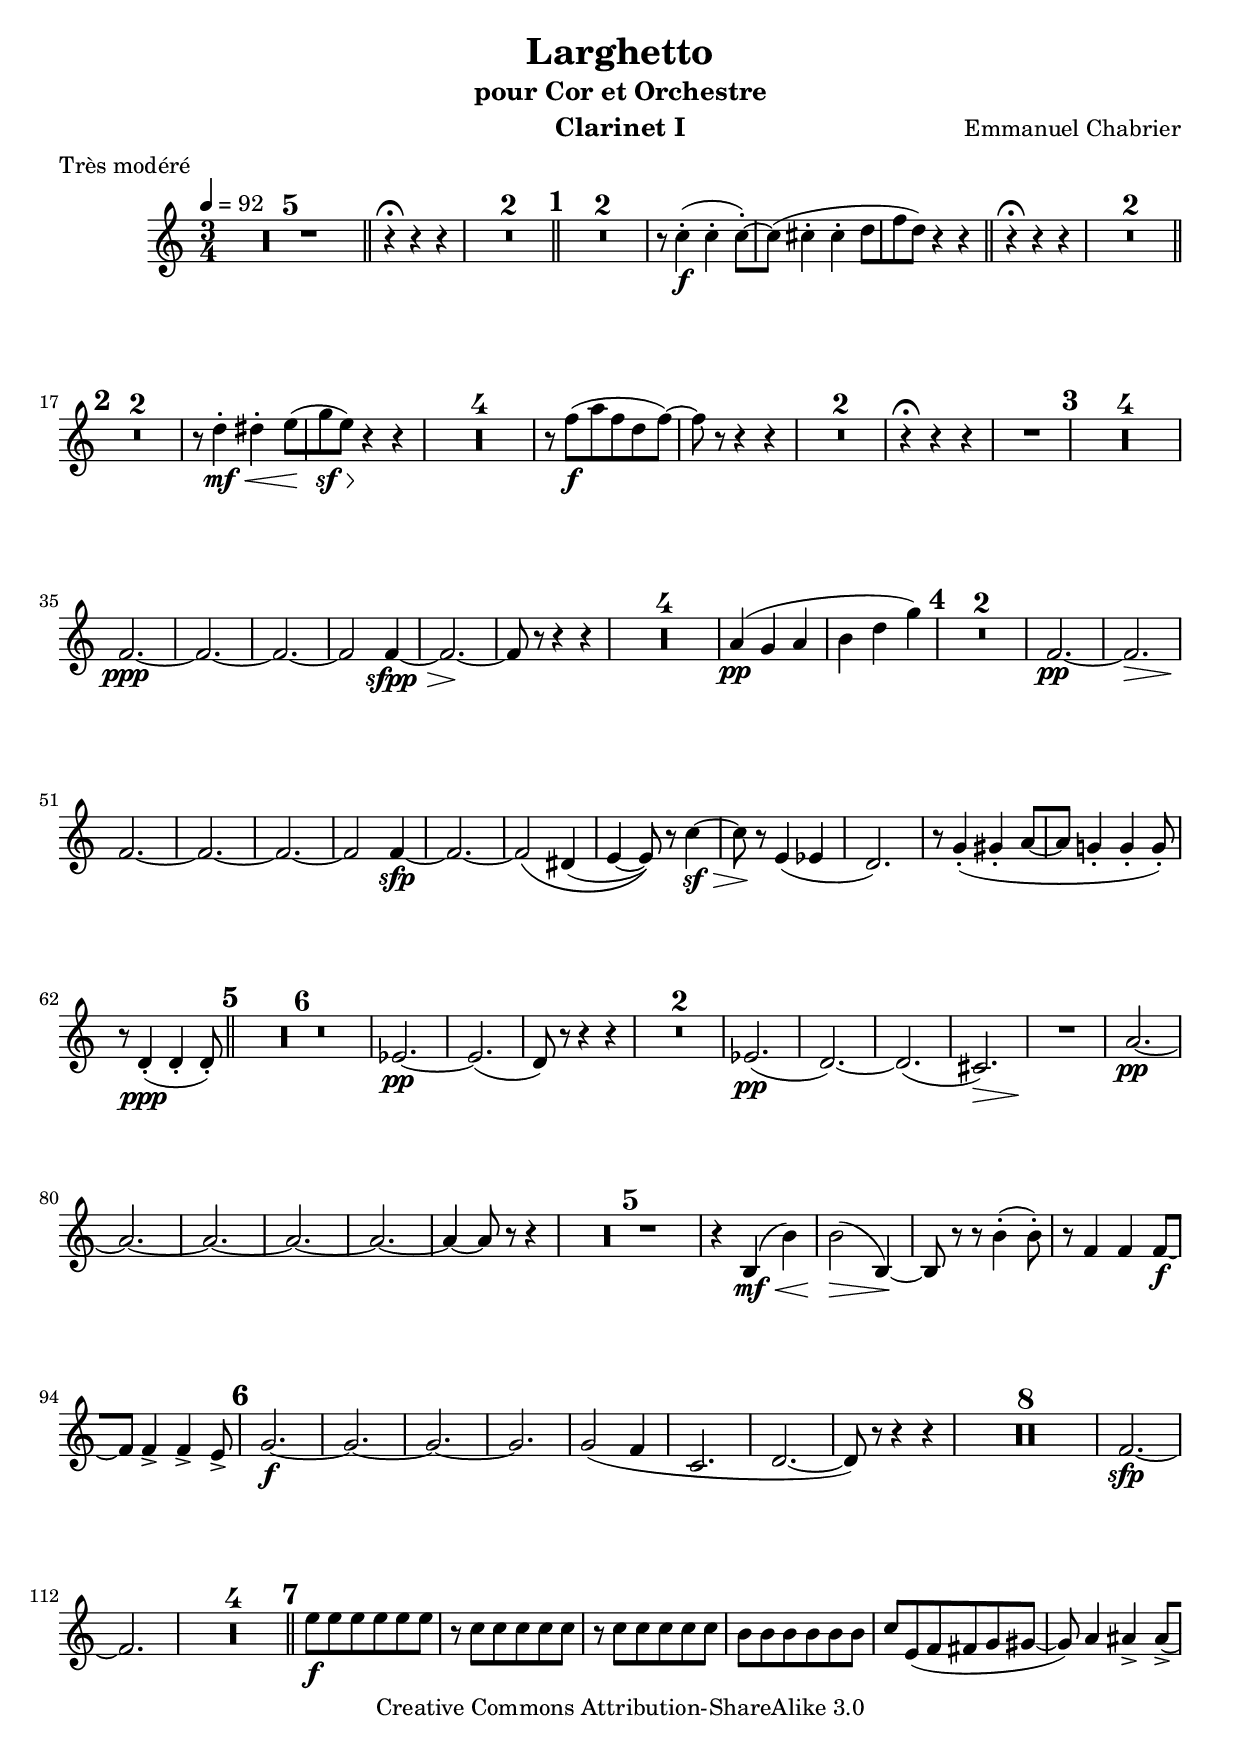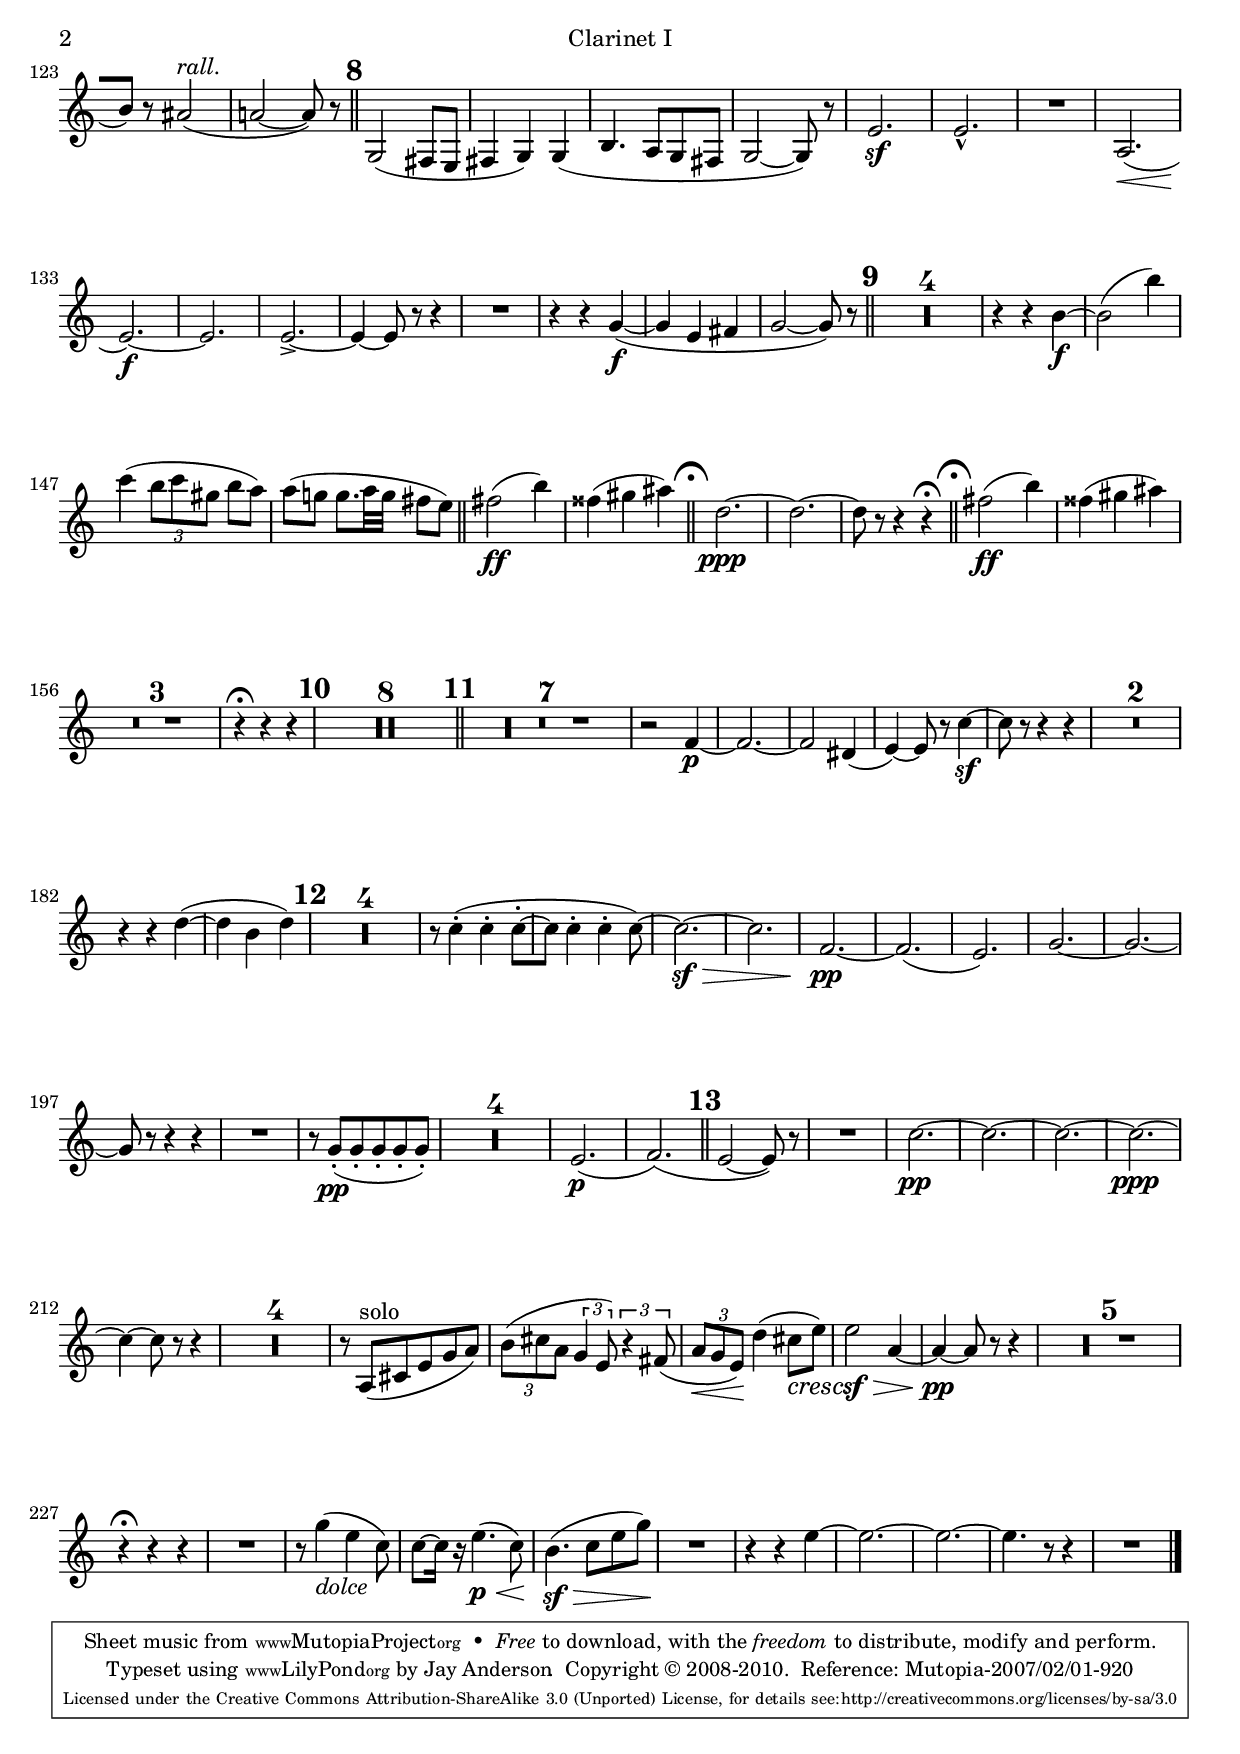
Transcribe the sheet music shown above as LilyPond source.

\version "2.13.37"

\include "defs.ily"
\version "2.13.37"

clarinetOne = \relative c''
{
  \transposition bes
  \key c \major
  R2.*5 |

  r4\fermata r r |
  R2.*2 |

  %A
  R2.*2 |
  r8 c4-.(\f c-. c8[~-.) |
  c]( cis4-. cis-. d8[( |
  f d]) r4 r |

  r4\fermata r r |
  R2.*2 |

  %B
  R2.*2 |
  r8 d4-.\mf\< dis-. e8[( |
  g\sf\> e])\! r4 r |
  R2.*4 |
  r8 f(\f a f d f~) |
  f r r4 r |
  R2.*2 |
  r4\fermata r r |
  R2. |

  %C
  R2.*4 |
  f,2.~\ppp |
  f~ |
  f~ |
  f2
    \lengthenHairpin #7
    f4~\sfpp\> |
  f2.~\! |
  f8 r r4 r |
  R2.*4 |
  a4(\pp g a |
  b d g) |

  %D
  R2.*2 |
  f,2.~\pp |
  f\> s1*0\! |
  \repeat unfold 3 {f2.~ |}
  f2 f4~\sfp |
  f2.~ |
  f2\( dis4( |
  e~ e8)\) r
    \lengthenHairpin #5
    c'4~\sf\> |
  c8\! r e,4( ees |
  d2.) |
  r8 g4-.( gis-. a8[~ |
  a] g4-. g-. g8-.) |
  r8 d4-.(\ppp d-. d8-.) |

  %E
  R2.*6 |
  ees2.~\pp |
  ees( |
  d8) r r4 r |
  R2.*2 |
  ees2.(\pp |
  d~) |
  d( |
  cis)\> s1*0\! |
  R2. |
  a'2.~\pp |
  \repeat unfold 4 {a~ |}
  a4~ a8 r r4 |
  R2.*5 |
  r4 b,(\mf\< b') |
  b2(\> b,4~)\! |
  b8 r r b'4-.( b8-.) |
  r8 f4 f f8[~\f |
  f] f4-> f-> e8-> |

  %F
  g2.~\f |
  g~ |
  g~ |
  g |
  g2( f4 |
  c2. |
  d~ |
  d8) r r4 r |
  R2.*8 |
  f2.~\sfp |
  f |
  R2.*4 |

  %G
  e'8\f e e e e e |
  r c c c c c |
  r c c c c c |
  b b b b b b |
  c e,( f fis g gis~ |
  gis) a4 ais-> ais8[(-> |
  b]) r ais2(^\rall |
  a2~ a8) r |

  %H
  g,2( fis8 e |
  fis4 g) g( |
  b4. a8 g fis |
  g2~ g8) r |
  e'2.\sf |
  e2.-^ |
  R2. |
  a,2.(\< | %2nd only on this note?
  e'~)\f |
  e |
  e~-> |
  e4~ e8 r r4 |
  R2. |
  r4 r g~(\f |
  g e fis |
  g2~ g8) r |

  %I
  R2.*4 |
  r4 r b~\f |
  b2( b'4) |
  c( \times 2/3 {b8 c gis} b8 a) |
  a8( g g8.[ a32 g] fis8 e) |
  fis2(\ff b4) |
  fisis4( gis ais) |

  %J
  d,2.~\ppp |
  d~ |
  d8 r r4 r\fermata |
  fis2(\ff b4) |
  fisis4( gis ais) |
  R2.*3 |
  r4\fermata r r |

  %K
  R2.*8 |

  %L
  R2.*7 |
  r2 f,4~\p |
  f2.~ |
  f2 dis4( |
  e~) e8 r c'4~\sf |
  c8 r r4 r |
  R2.*2 |
  r4 r d~( |
  d b d) |

  %M
  R2.*4 |
  r8 c4-.( c-. c8[~-. |
  c] c4-. c-. c8~) |
  c2.~\sf\> |
  c |
  f,~\pp |
  f( |
  e) |
  g2.~ |
  g~ |
  g8 r r4 r |
  R2. |
  r8 g-.(\pp g-. g-. g-. g-.) |
  R2.*4 |
  e2.(\p |
  f)( |

  %N
  e2~ e8) r |
  R2. |
  c'2.~\pp |
  c~ |
  c~ |
  c~\ppp |
  c4~ c8 r r4 |
  R2.*4 |
  r8 a,(^\solo cis e g a) | %TODO: _something?_ a piacere
  \times 2/3 {b8( cis a} \times 2/3 {g4 e8)} \times 2/3 {r4 fis8(} |
  \times 2/3 {a8\< g e)\!} d'4( cis8\justCresc e) |
  e2\sf\> a,4~ |
  a~\pp a8 r r4 |
  R2.*5 |
  r4\fermata r r |
  R2. |
  r8 g'4(_\dolce e c8) |
  c8~ c16 r e4.(\p\< c8)\! |
  b4.(\sf\> c8 e g)\! |
  R2. |
  r4 r e4~ |
  e2.~ |
  e~ |
  e4. r8 r4 |
  R2. |
}


instrument = "Clarinet I"
notes = \clarinetOne

\version "2.13.37"

\include "header.ily"
\score
{
  \new Staff { << \notes \outline >> }
}


